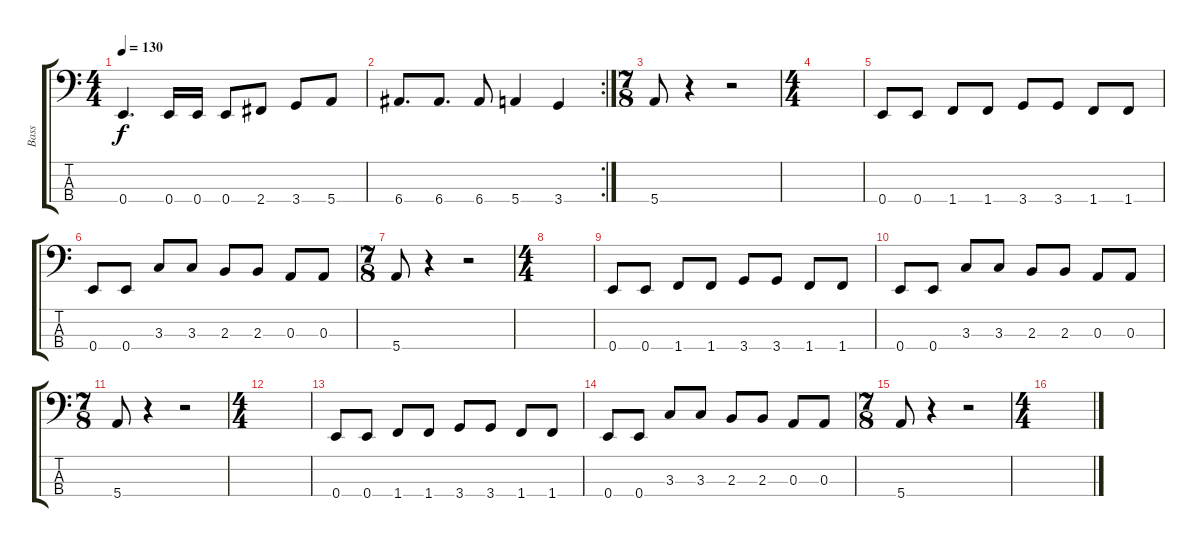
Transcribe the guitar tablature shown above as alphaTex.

\track ("Bass" "Bass") {instrument electricbassfinger}
\staff {score tabs}
\tuning (G2 D2 A1 E1) {hide}
\ts (4 4)
\tempo 130
\clef f4
\ks c
0.4.4{d dy f} 0.4.16 0.4.16 0.4.8 2.4.8 3.4.8 5.4.8 |
\rc 2
6.4.8{d} 6.4.8{d} 6.4.8 5.4.4 3.4.4 |
\ts (7 8)
5.4.8 r.4 r.2 |
\ts (4 4)
|
0.4.8 0.4.8 1.4.8 1.4.8 3.4.8 3.4.8 1.4.8 1.4.8 |
0.4.8 0.4.8 3.3.8 3.3.8 2.3.8 2.3.8 0.3.8 0.3.8 |
\ts (7 8)
5.4.8 r.4 r.2 |
\ts (4 4)
|
0.4.8 0.4.8 1.4.8 1.4.8 3.4.8 3.4.8 1.4.8 1.4.8 |
0.4.8 0.4.8 3.3.8 3.3.8 2.3.8 2.3.8 0.3.8 0.3.8 |
\ts (7 8)
5.4.8 r.4 r.2 |
\ts (4 4)
|
0.4.8 0.4.8 1.4.8 1.4.8 3.4.8 3.4.8 1.4.8 1.4.8 |
0.4.8 0.4.8 3.3.8 3.3.8 2.3.8 2.3.8 0.3.8 0.3.8 |
\ts (7 8)
5.4.8 r.4 r.2 |
\ts (4 4)
